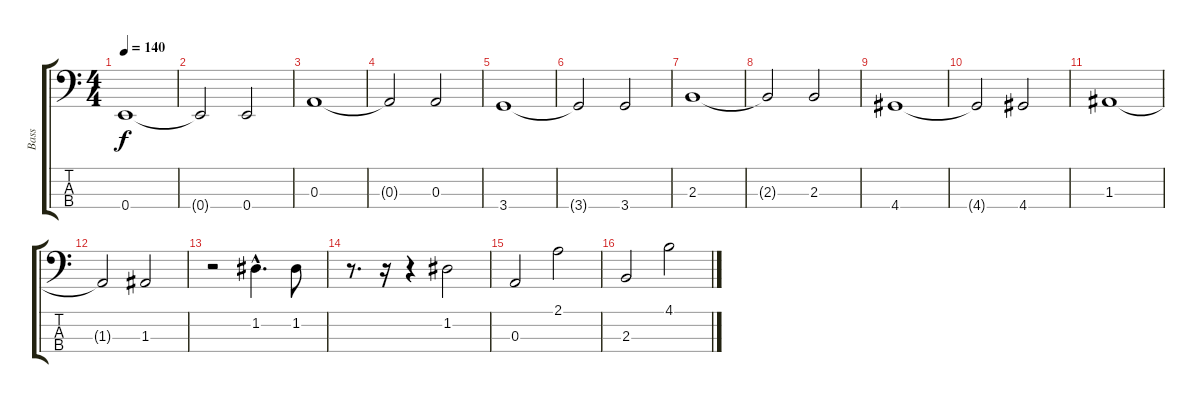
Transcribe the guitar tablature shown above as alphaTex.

\track ("Bass" "Bass") {instrument fretlessbass}
\staff {score tabs}
\tuning (G2 D2 A1 E1) {hide}
\ts (4 4)
\tempo 140
\clef f4
\ks c
0.4.1{dy f volume 9} |
0.4{t}.2 0.4.2 |
0.3.1 |
0.3{t}.2 0.3.2 |
3.4.1 |
3.4{t}.2 3.4.2 |
2.3.1 |
2.3{t}.2 2.3.2 |
4.4.1 |
4.4{t}.2 4.4.2 |
1.3.1 |
1.3{t}.2 1.3.2 |
r.2 1.2{hac}.4{d} 1.2.8 |
r.8{d} r.16 r.4 1.2.2 |
0.3.2 2.1.2 |
2.3.2 4.1.2
